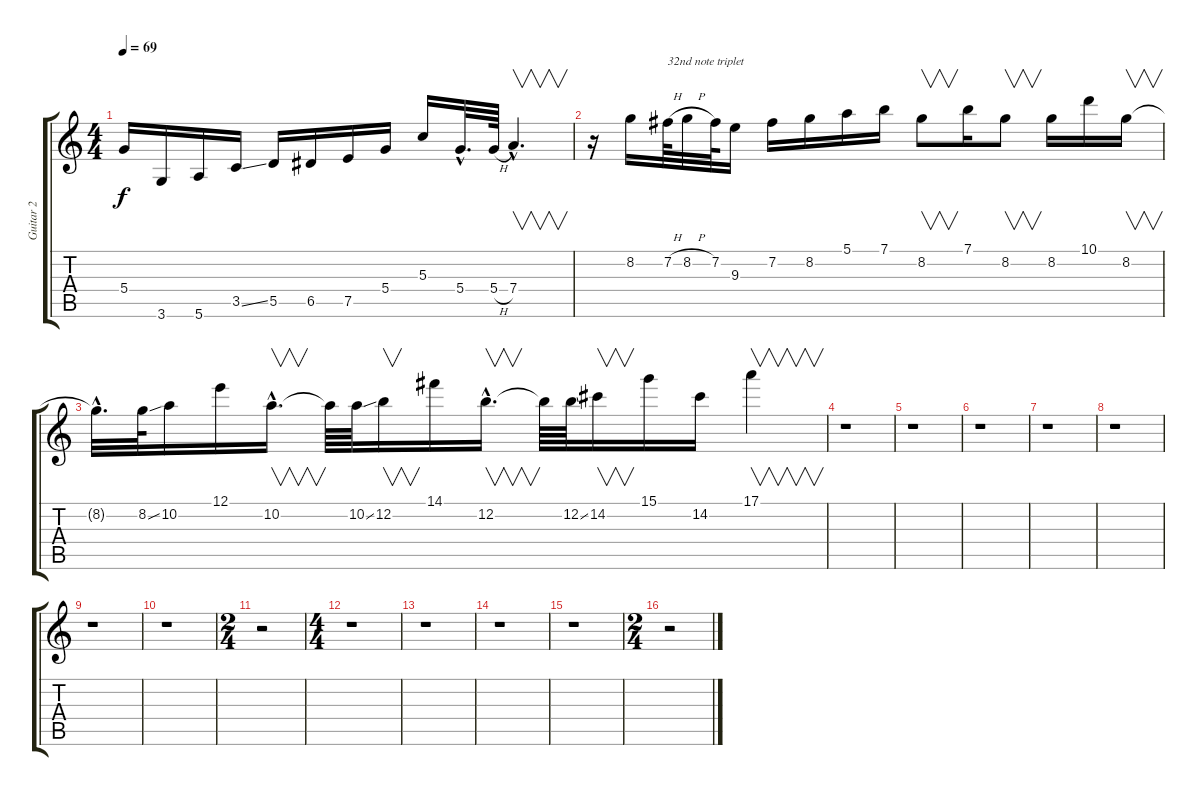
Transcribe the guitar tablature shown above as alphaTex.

\track ("Guitar 2" "Guitar 2") {instrument electricguitarclean}
\staff {score tabs}
\tuning (E4 B3 G3 D3 A2 E2) {hide}
\ts (4 4)
\tempo 69
\clef g2
\ks c
5.4{t}.16{dy f} 3.6.16 5.6.16 3.5{ss}.16 5.5.16 6.5.16 7.5.16 5.4.16 5.3.16 5.4{hac}.32{d} 5.4{h}.64 7.4{hac}.4{v d} |
r.16 8.2.16 7.2{h}.64{txt "32nd note triplet"} 8.2{h}.32 7.2.64 9.3.16 7.2.16 8.2.16 5.1.16 7.1.16 8.2.8{v} 7.1.16 8.2.8{v} 8.2.16 10.1.16 8.2.16{v} |
8.2{hac t}.32{d} 8.2{ss}.64 10.2.16 12.1.16 10.2{hac}.16{v d} 10.2{t}.64 10.2{ss}.64 12.2.16{v} 14.1.16 12.2{hac}.16{v d} 12.2{t}.64 12.2{ss}.64 14.2.16{v} 15.1.16 14.2.16 17.1.4{v} |
r.1 |
r.1 |
r.1 |
r.1 |
r.1 |
r.1 |
r.1 |
\ts (2 4)
r.2 |
\ts (4 4)
r.1 |
r.1 |
r.1 |
r.1 |
\ts (2 4)
r.2
